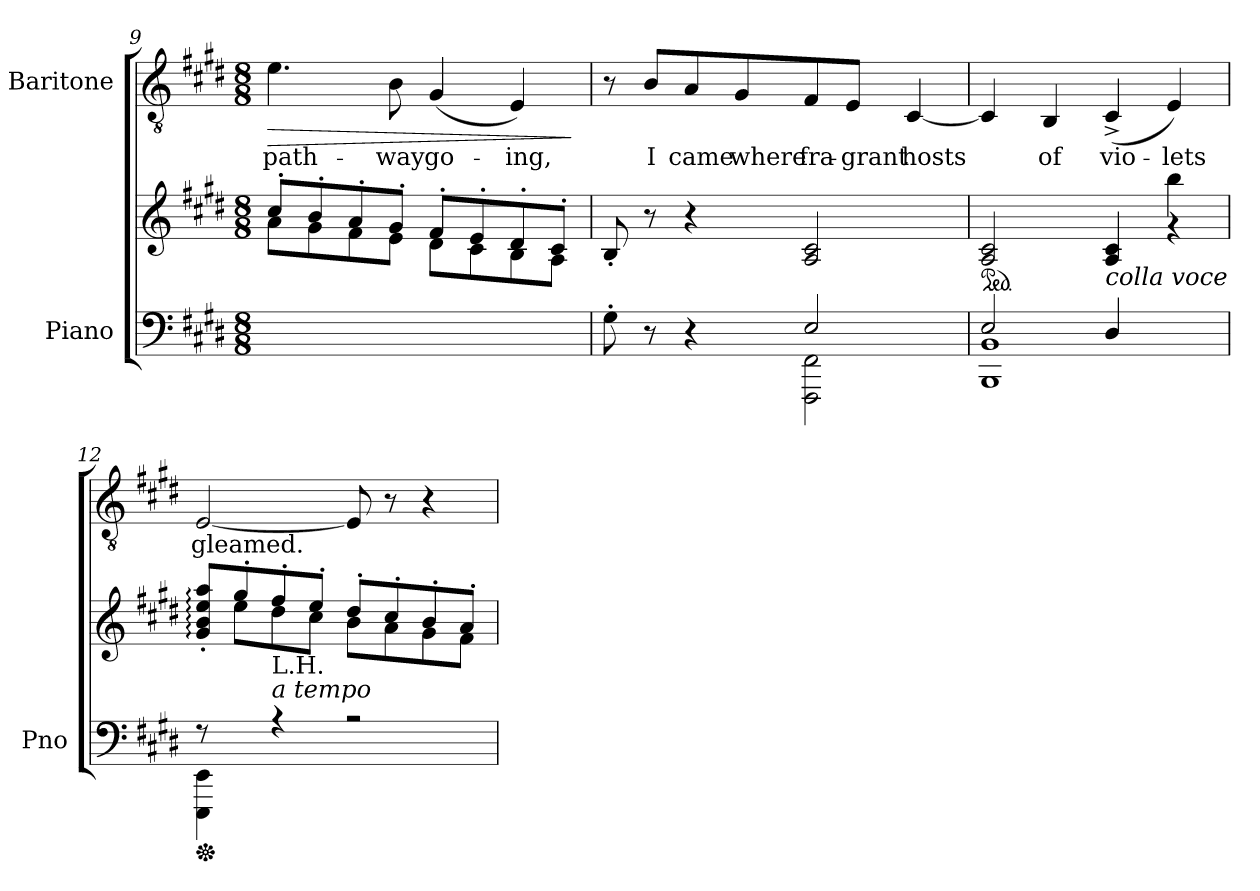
**kern	**kern	**kern	**text	**dynam
*part2	*part2	*part1	*part1	*part1
*staff3	*staff2	*staff1	*staff1	*staff1
*I"Piano	*	*I"Baritone	*	*
*I'Pno	*	*	*	*
*clefF4	*clefG2	*clefGv2	*	*
*k[f#c#g#d#]	*k[f#c#g#d#]	*k[f#c#g#d#]	*	*
*M8/8	*M8/8	*M8/8	*	*
=9	=9	=9	=9	=9
*	*^	*	*	*
!	!	!	!	!LO:LY:b	!LO:HP:b
1ryy	8cc#'/L	8a\L	4.e\	path-	>
.	8b'/	8g#\	.	.	.
.	8a'/	8f#\	.	.	.
!	!	!	!	!LO:LY:b	!
.	8g#'/J	8e\J	8B\	-way	.
!	!	!	!	!LO:LY:b	!
.	8f#'/L	8d#\L	(<4G#/	go-	.
.	8e'/	8c#\	.	.	.
!	!	!	!	!LO:LY:b	!
.	8d#'/	8B\	4E/)	-ing,	.
.	8c#'/J	8A\J	.	.	.
*	*v	*v	*	*	*
.	.	.	.	]
!!LO:LB:g=z
=10	=10	=10	=10	=10
*^	*	*	*	*
2ryy	8G#'\	8B'/	8r	.	.
!	!	!	!	!LO:LY:b	!
.	8r	8r	8B/L	I	.
!	!	!	!	!LO:LY:b	!
.	4r	4r	8A/	came	.
!	!	!	!	!LO:LY:b	!
.	.	.	8G#/	where	.
!	!	!	!	!LO:LY:b	!
2E/	2FFF#\ 2FF#\	2A/ 2c#/	8F#/	fra-	.
!	!	!	!	!LO:LY:b	!
.	.	.	8E/J	-grant	.
!	!	!	!	!LO:LY:b	!
.	.	.	[4C#/	hosts	.
=11	=11	=11	=11	=11	=11
*	*	*ped	*	*	*
*	*	*^	*	*	*
2E/	1BBB 1BB	2A/ 2c#/	2.ryy	4C#/]	.	.
!	!	!	!	!	!LO:LY:b	!
.	.	.	.	4BB/	of	.
!	!	!LO:TX:b:i:t=colla voce	!	!	!	!
!	!	!	!	!	!LO:LY:b	!
4D#/	.	4A/ 4c#/	.	(<4C#^/	vio-	.
!	!	!	!	!	!LO:LY:b	!
4ryy	.	4bb\	4r	4E/)	-lets	.
!!LO:LB:g=z
=12	=12	=12	=12	=12	=12	=12
*Xped	*	*	*	*	*	*
!	!	!	!	!	!LO:LY:b	!
8r	4EEE\ 4EE\	8g#/:' 8b/:' 8ee/:' 8aa/:'L	8ryy	[2E/	gleamed.	.
2..ryy	.	8gg#'/	8ee\L	.	.	.
!	!LO:TX:a:i:t=a tempo	!	!	!	!	!
!	!LO:TX:a:t=L.H.	!	!	!	!	!
.	4rA	8ff#'/	8dd#\	.	.	.
.	.	8ee'/J	8cc#\J	.	.	.
.	2rA	8dd#'/L	8b\L	8E/]	.	.
.	.	8cc#'/	8a\	8r	.	.
.	.	8b'/	8g#\	4r	.	.
.	.	8a'/J	8f#\J	.	.	.
*v	*v	*	*	*	*	*
*	*v	*v	*	*	*
=	=	=	=	=
*-	*-	*-	*-	*-
